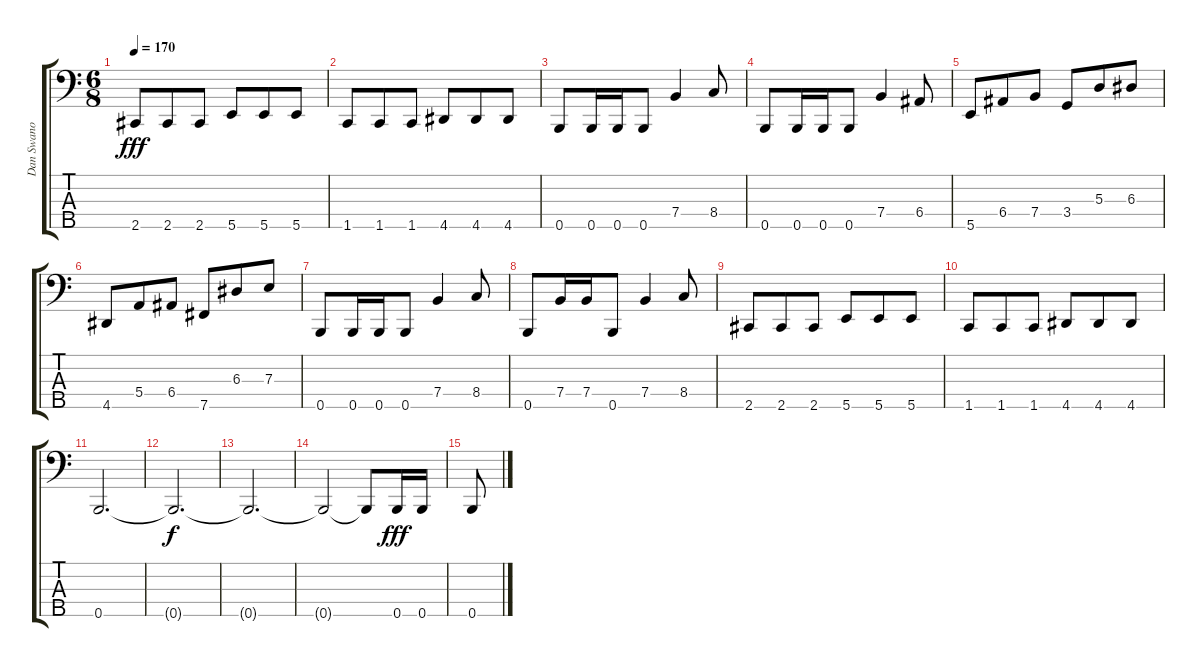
\track ("Dan Swano" "Dan Swano") {instrument electricbassfinger}
\staff {score tabs}
\tuning (G2 D2 A1 E1 B0) {hide}
\ts (6 8)
\tempo 170
\clef f4
\ks c
2.5.8{dy fff} 2.5.8 2.5.8 5.5.8 5.5.8 5.5.8 |
1.5.8 1.5.8 1.5.8 4.5.8 4.5.8 4.5.8 |
0.5.8 0.5.16 0.5.16 0.5.8 7.4.4 8.4.8 |
0.5.8 0.5.16 0.5.16 0.5.8 7.4.4 6.4.8 |
5.5.8 6.4.8 7.4.8 3.4.8 5.3.8 6.3.8 |
4.5.8 5.4.8 6.4.8 7.5.8 6.3.8 7.3.8 |
0.5.8 0.5.16 0.5.16 0.5.8 7.4.4 8.4.8 |
0.5.8 7.4.16 7.4.16 0.5.8 7.4.4 8.4.8 |
2.5.8 2.5.8 2.5.8 5.5.8 5.5.8 5.5.8 |
1.5.8 1.5.8 1.5.8 4.5.8 4.5.8 4.5.8 |
0.5.2{d} |
0.5{t}.2{d dy f} |
0.5{t}.2{d} |
0.5{t}.2 0.5{t}.8 0.5.16{dy fff} 0.5.16 |
0.5.8
